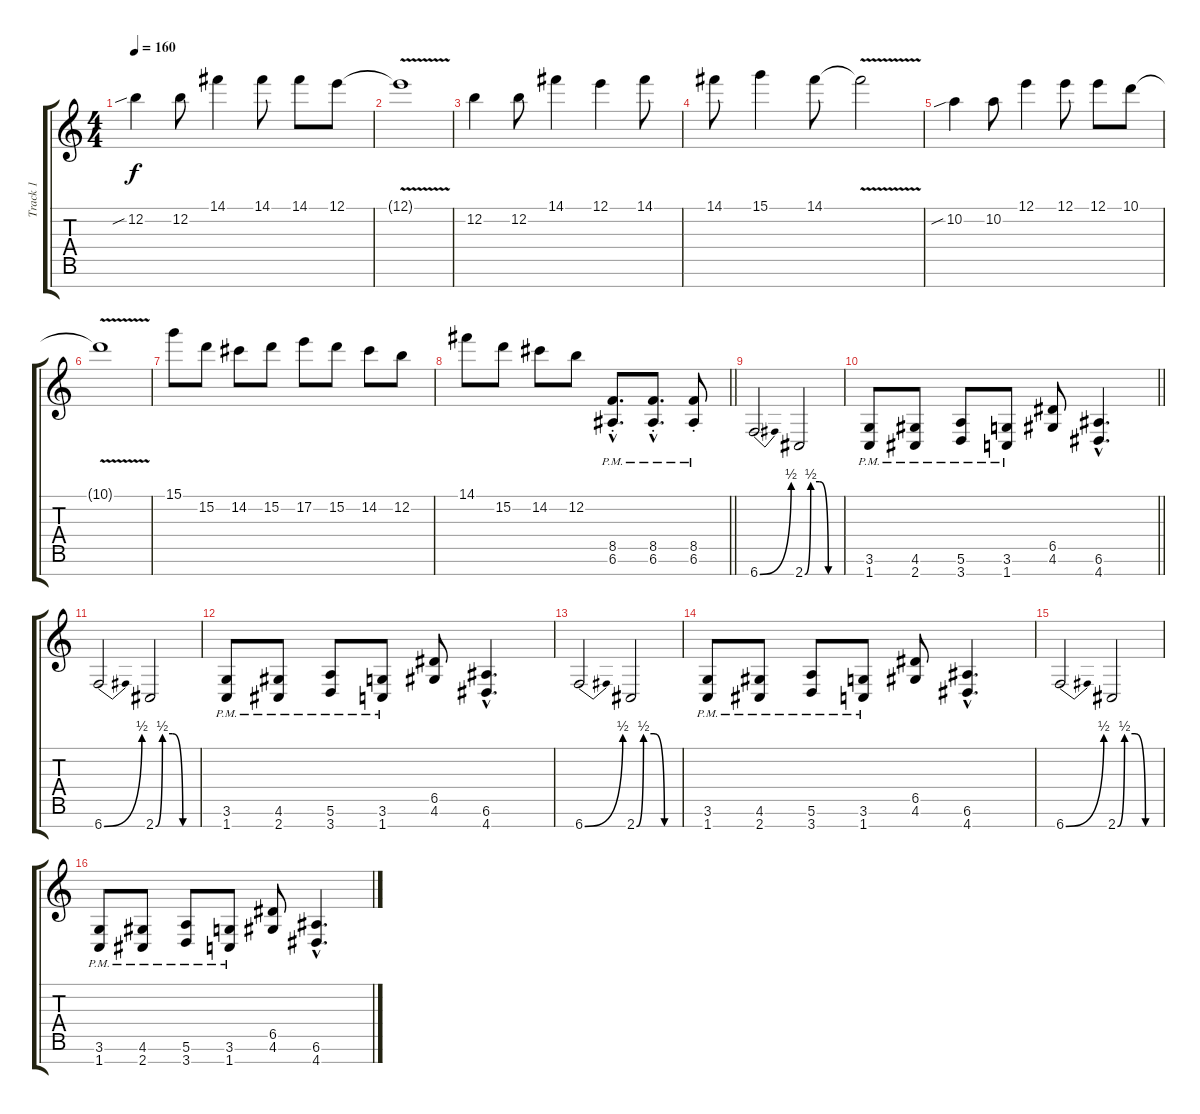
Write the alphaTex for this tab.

\track ("Track 1" "Track 1") {instrument distortionguitar}
\staff {score tabs}
\tuning (E4 B3 G3 D3 A2 E2 B1) {hide}
\ts (4 4)
\tempo 160
\clef g2
\ks c
12.2{sib}.4{dy f} 12.2.8 14.1.4 14.1.8 14.1.8 12.1.8 |
12.1{v t}.1 |
12.2.4 12.2.8 14.1.4 12.1.4 14.1.8 |
14.1.8 15.1.4 14.1.8 14.1{v t}.2 |
10.2{sib}.4 10.2.8 12.1.4 12.1.8 12.1.8 10.1.8 |
10.1{v t}.1 |
15.1.8 15.2.8 14.2.8 15.2.8 17.2.8 15.2.8 14.2.8 12.2.8 |
\barLineRight lightlight
14.1.8 15.2.8 14.2.8 12.2.8 (8.5{hac pm st} 6.6{hac pm st}).8{d} (8.5{hac pm st} 6.6{hac pm st}).8{d} (8.5{pm st} 6.6{pm st}).8 |
\section ("" "")
6.7{be (bend 0 0 60 2)}.2 2.7{be (custom 0 0 10 2 25 2 40 0 60 0)}.2 |
\barLineRight lightlight
(3.6{pm} 1.7{pm}).8 (4.6{pm} 2.7{pm}).8 (5.6{pm} 3.7{pm}).8 (3.6{pm} 1.7{pm}).8 (6.5 4.6).8 (6.6{hac} 4.7{hac}).4{d} |
\section ("" "")
6.7{be (bend 0 0 60 2)}.2 2.7{be (custom 0 0 10 2 25 2 40 0 60 0)}.2 |
(3.6{pm} 1.7{pm}).8 (4.6{pm} 2.7{pm}).8 (5.6{pm} 3.7{pm}).8 (3.6{pm} 1.7{pm}).8 (6.5 4.6).8 (6.6{hac} 4.7{hac}).4{d} |
6.7{be (bend 0 0 60 2)}.2 2.7{be (custom 0 0 10 2 25 2 40 0 60 0)}.2 |
(3.6{pm} 1.7{pm}).8 (4.6{pm} 2.7{pm}).8 (5.6{pm} 3.7{pm}).8 (3.6{pm} 1.7{pm}).8 (6.5 4.6).8 (6.6{hac} 4.7{hac}).4{d} |
6.7{be (bend 0 0 60 2)}.2 2.7{be (custom 0 0 10 2 25 2 40 0 60 0)}.2 |
(3.6{pm} 1.7{pm}).8 (4.6{pm} 2.7{pm}).8 (5.6{pm} 3.7{pm}).8 (3.6{pm} 1.7{pm}).8 (6.5 4.6).8 (6.6{hac} 4.7{hac}).4{d}
